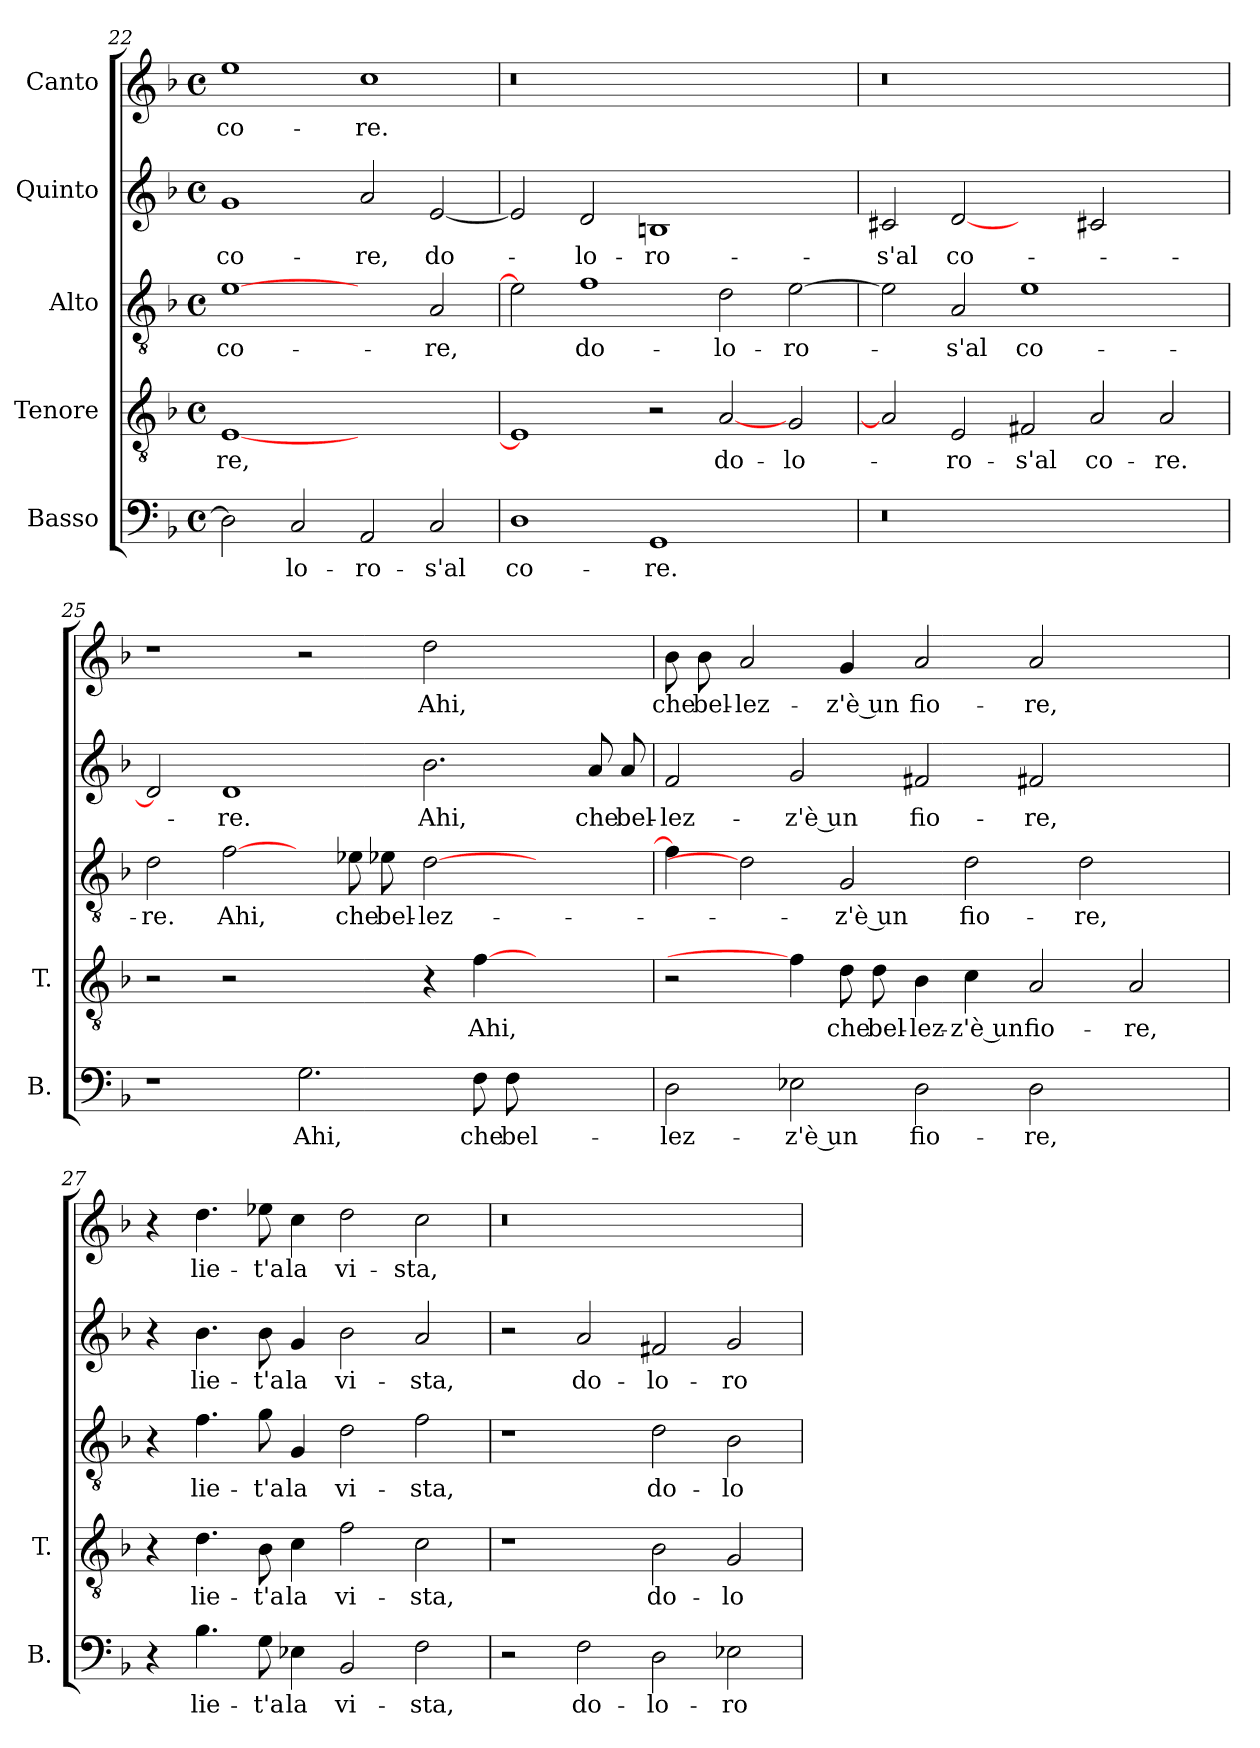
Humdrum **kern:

**kern	**text	**kern	**text	**kern	**text	**kern	**text	**kern	**text
*part5	*part5	*part4	*part4	*part3	*part3	*part2	*part2	*part1	*part1
*staff5	*staff5	*staff4	*staff4	*staff3	*staff3	*staff2	*staff2	*staff1	*staff1
*I"Basso	*	*I"Tenore	*	*I"Alto	*	*I"Quinto	*	*I"Canto	*
*I'B.	*	*I'T.	*	*	*	*	*	*	*
*clefF4	*	*clefGv2	*	*clefGv2	*	*clefG2	*	*clefG2	*
*k[b-]	*	*k[b-]	*	*k[b-]	*	*k[b-]	*	*k[b-]	*
*F:	*	*F:	*	*F:	*	*F:	*	*F:	*
*M4/4	*	*M4/4	*	*M4/4	*	*M4/4	*	*M4/4	*
*met(c)	*	*met(c)	*	*met(c)	*	*met(c)	*	*met(c)	*
=22	=22	=22	=22	=22	=22	=22	=22	=22	=22
2D\]	.	[1E/	-re,	[1e\	co-	1g/	co-	1ee\	co-
2C/	-lo-	.	.	.	.	.	.	.	.
2AA/	-ro-	1ryy	.	2ryy	.	2a/	-re,	1cc\	-re.
2C/	-s'al	.	.	2A/	-re,	[2e/	do-	.	.
=23	=23	=23	=23	=23	=23	=23	=23	=23	=23
!	!	!	!	!	!	!	!	!LO:N:vis=0	!
1D\	co-	1E/]	.	2e\]	.	2e/]	.	1r	.
.	.	.	.	1f\	do-	2d/	-lo-	.	.
1GG/	-re.	2r	.	.	.	1Bn/	-ro-	1ryy	.
.	.	[2A/	do-	2d\	-lo-	.	.	.	.
2ryy	.	2G/	-lo-	[2e\	-ro-	2ryy	.	2ryy	.
=24	=24	=24	=24	=24	=24	=24	=24	=24	=24
!LO:N:vis=0	!	!	!	!	!	!	!	!LO:N:vis=0	!
1r	.	2A/]	.	2e\]	.	2c#X/	-s'al	1r	.
.	.	2E/	-ro-	2A/	-s'al	[2d/	co-	.	.
1ryy	.	2F#X/	-s'al	1e\	co-	2ryy	.	1ryy	.
.	.	2A/	co-	.	.	2c#X/	.	.	.
2ryy	.	2A/	-re.	2ryy	.	2ryy	.	2ryy	.
=25	=25	=25	=25	=25	=25	=25	=25	=25	=25
1r	.	2r	.	2d\	-re.	2d/]	.	1r	.
.	.	2r	.	[2f\	Ahi,	1d/	-re.	.	.
2.G\	Ahi,	2ryy	.	4ryy	.	.	.	2r	.
.	.	.	.	8e-X\	che	.	.	.	.
.	.	.	.	8e-X\	bel-	.	.	.	.
.	.	4r	.	[2d\	-lez-	2.b-\	Ahi,	2dd\	Ahi,
8F\	che	[4f\	Ahi,	.	.	.	.	.	.
8F\	bel-	.	.	.	.	.	.	.	.
2ryy	.	2ryy	.	2ryy	.	.	.	2ryy	.
.	.	.	.	.	.	8a/	che	.	.
.	.	.	.	.	.	8a/	bel-	.	.
=26	=26	=26	=26	=26	=26	=26	=26	=26	=26
2D\	-lez-	2r	.	4f\]	.	2f/	-lez-	8b-\	che
.	.	.	.	.	.	.	.	8b-\	bel-
.	.	.	.	2d\]	.	.	.	2a/	-lez-
2E-X\	-z'è un	4f\]	.	.	.	2g/	-z'è un	.	.
.	.	8d\	che	2G/	-z'è un	.	.	4g/	-z'è un
.	.	8d\	bel-	.	.	.	.	.	.
2D\	fio-	4B-\	-lez-	.	.	2f#X/	fio-	2a/	fio-
.	.	4c\	-z'è un	2d\	fio-	.	.	.	.
2D\	-re,	2A/	fio-	.	.	2f#X/	-re,	2a/	-re,
.	.	.	.	2d\	-re,	.	.	.	.
2ryy	.	2A/	-re,	.	.	2ryy	.	2ryy	.
.	.	.	.	4ryy	.	.	.	.	.
=27	=27	=27	=27	=27	=27	=27	=27	=27	=27
4r	.	4r	.	4r	.	4r	.	4r	.
4.B-\	lie-	4.d\	lie-	4.f\	lie-	4.b-\	lie-	4.dd\	lie-
8G\	-t'a	8B-\	-t'a	8g\	-t'a	8b-\	-t'a	8ee-X\	-t'a
4E-X\	la	4c\	la	4G/	la	4g/	la	4cc\	la
2BB-/	vi-	2f\	vi-	2d\	vi-	2b-\	vi-	2dd\	vi-
2F\	-sta,	2c\	-sta,	2f\	-sta,	2a/	-sta,	2cc\	-sta,
=28	=28	=28	=28	=28	=28	=28	=28	=28	=28
!	!	!	!	!	!	!	!	!LO:N:vis=0	!
2r	.	1r	.	1r	.	2r	.	1r	.
2F\	do-	.	.	.	.	2a/	do-	.	.
2D\	-lo-	2B-\	do-	2d\	do-	2f#X/	-lo-	1ryy	.
2E-X\	-ro-	2G/	-lo-	2B-\	-lo-	2g/	-ro-	.	.
=	=	=	=	=	=	=	=	=	=
*-	*-	*-	*-	*-	*-	*-	*-	*-	*-
